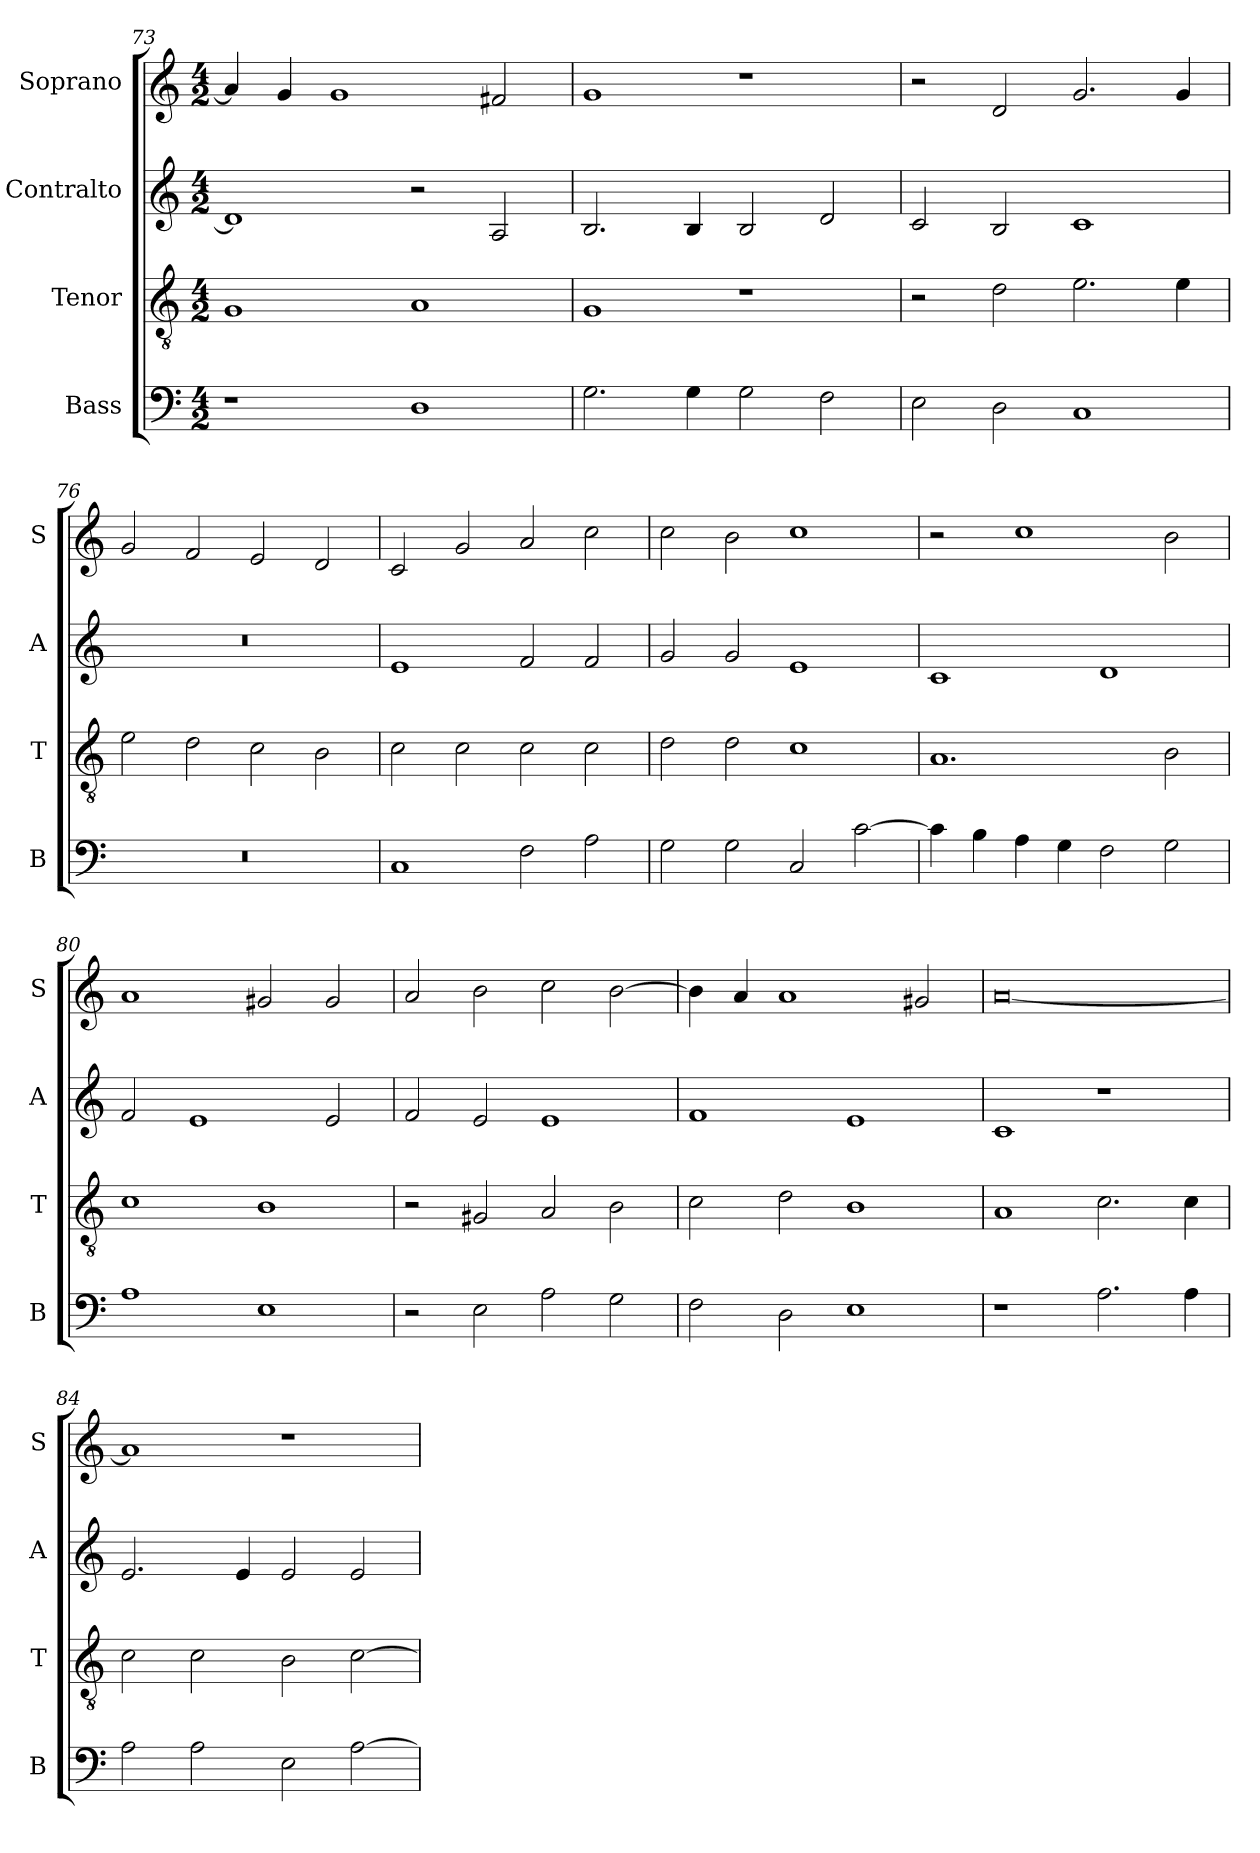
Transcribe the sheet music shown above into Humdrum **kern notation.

**kern	**kern	**kern	**kern
*part4	*part3	*part2	*part1
*staff4	*staff3	*staff2	*staff1
*I"Bass	*I"Tenor	*I"Contralto	*I"Soprano
*I'B	*I'T	*I'A	*I'S
*clefF4	*clefGv2	*clefG2	*clefG2
*k[]	*k[]	*k[]	*k[]
*E:phr	*E:phr	*E:phr	*E:phr
*M4/2	*M4/2	*M4/2	*M4/2
=73	=73	=73	=73
1r	1G	1d]	4a]
.	.	.	4g
.	.	.	1g
1D	1A	2r	.
.	.	2A	2f#X
=74	=74	=74	=74
2.G	1G	2.B	1g
4G	.	4B	.
2G	1r	2B	1r
2F	.	2d	.
=75	=75	=75	=75
2E	2r	2c	2r
2D	2d	2B	2d
1C	2.e	1c	2.g
.	4e	.	4g
=76	=76	=76	=76
0r	2e	0r	2g
.	2d	.	2f
.	2c	.	2e
.	2B	.	2d
=77	=77	=77	=77
1C	2c	1e	2c
.	2c	.	2g
2F	2c	2f	2a
2A	2c	2f	2cc
=78	=78	=78	=78
2G	2d	2g	2cc
2G	2d	2g	2b
2C	1c	1e	1cc
[2c	.	.	.
=79	=79	=79	=79
4c]	1.A	1c	2r
4B	.	.	.
4A	.	.	1cc
4G	.	.	.
2F	.	1d	.
2G	2B	.	2b
=80	=80	=80	=80
1A	1c	2f	1a
.	.	1e	.
1E	1B	.	2g#X
.	.	2e	2g#
=81	=81	=81	=81
2r	2r	2f	2a
2E	2G#X	2e	2b
2A	2A	1e	2cc
2G	2B	.	[2b
=82	=82	=82	=82
2F	2c	1f	4b]
.	.	.	4a
2D	2d	.	1a
1E	1B	1e	.
.	.	.	2g#X
=83	=83	=83	=83
1r	1A	1c	[0a
2.A	2.c	1r	.
4A	4c	.	.
=84	=84	=84	=84
2A	2c	2.e	1a]
2A	2c	.	.
.	.	4e	.
2E	2B	2e	1r
[2A	[2c	2e	.
=	=	=	=
*-	*-	*-	*-
